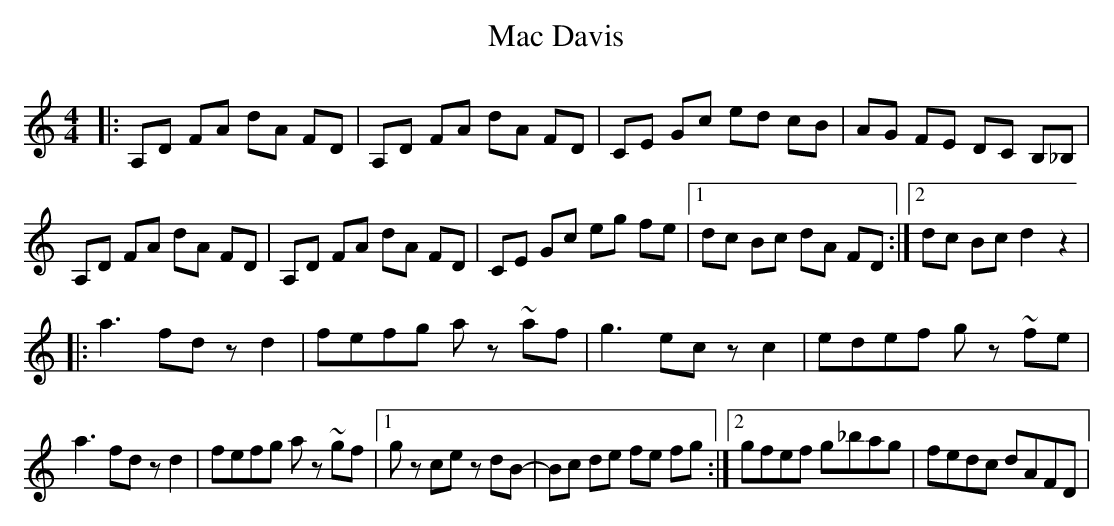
X:1
T: Mac Davis
M: 4/4
L: 1/8
K: Amin
|:A,D FA dA FD|A,D FA dA FD|CE Gc ed cB|AG FE DC B,_B,|
A,D FA dA FD|A,D FA dA FD|CE Gc eg fe|1 dc Bc dA FD:|2 dc Bc d2 z2|
|:a2>f2dz d2|fefg a z~af|g2>e2cz c2|edef g z~fe|
a2>f2dz d2|fefg az ~gf|1 gz ce z dB-|Bc de fe fg:|2 gfef g_bag|fedc dAFD|
